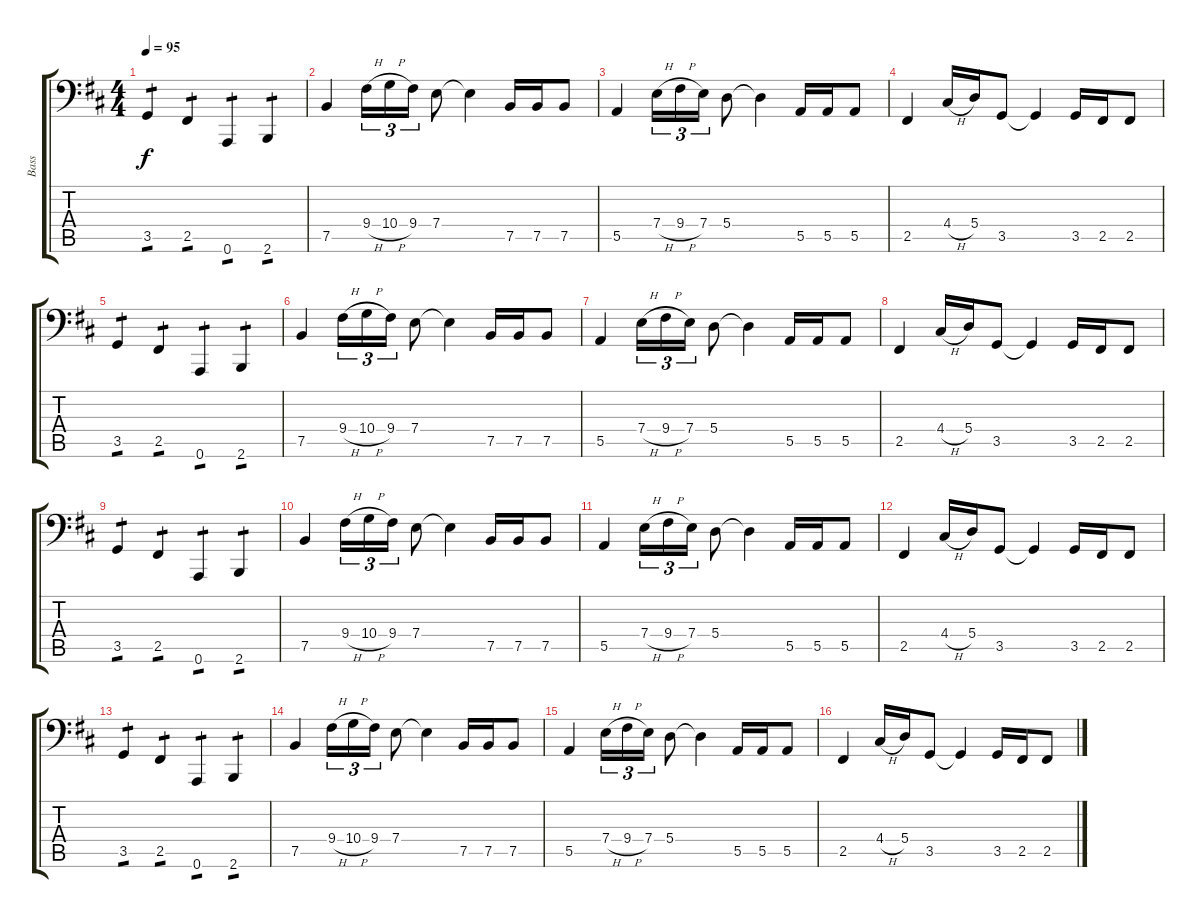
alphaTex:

\track ("Bass" "Bass") {instrument electricbassfinger}
\staff {score tabs}
\tuning (B2 Gb2 D2 A1 E1 A0) {hide}
\ts (4 4)
\tempo 95
\clef f4
\ks bminor
3.5.4{tp 1 dy f} 2.5.4{tp 1} 0.6.4{tp 1} 2.6.4{tp 1} |
7.5.4 9.4{h}.16{tu (3 2)} 10.4{h}.16{tu (3 2)} 9.4.16{tu (3 2)} 7.4.8 7.4{t}.4 7.5.16 7.5.16 7.5.8 |
5.5.4 7.4{h}.16{tu (3 2)} 9.4{h}.16{tu (3 2)} 7.4.16{tu (3 2)} 5.4.8 5.4{t}.4 5.5.16 5.5.16 5.5.8 |
2.5.4 4.4{h}.16 5.4.16 3.5.8 3.5{t}.4 3.5.16 2.5.16 2.5.8 |
3.5.4{tp 1} 2.5.4{tp 1} 0.6.4{tp 1} 2.6.4{tp 1} |
7.5.4 9.4{h}.16{tu (3 2)} 10.4{h}.16{tu (3 2)} 9.4.16{tu (3 2)} 7.4.8 7.4{t}.4 7.5.16 7.5.16 7.5.8 |
5.5.4 7.4{h}.16{tu (3 2)} 9.4{h}.16{tu (3 2)} 7.4.16{tu (3 2)} 5.4.8 5.4{t}.4 5.5.16 5.5.16 5.5.8 |
2.5.4 4.4{h}.16 5.4.16 3.5.8 3.5{t}.4 3.5.16 2.5.16 2.5.8 |
3.5.4{tp 1} 2.5.4{tp 1} 0.6.4{tp 1} 2.6.4{tp 1} |
7.5.4 9.4{h}.16{tu (3 2)} 10.4{h}.16{tu (3 2)} 9.4.16{tu (3 2)} 7.4.8 7.4{t}.4 7.5.16 7.5.16 7.5.8 |
5.5.4 7.4{h}.16{tu (3 2)} 9.4{h}.16{tu (3 2)} 7.4.16{tu (3 2)} 5.4.8 5.4{t}.4 5.5.16 5.5.16 5.5.8 |
2.5.4 4.4{h}.16 5.4.16 3.5.8 3.5{t}.4 3.5.16 2.5.16 2.5.8 |
3.5.4{tp 1} 2.5.4{tp 1} 0.6.4{tp 1} 2.6.4{tp 1} |
7.5.4 9.4{h}.16{tu (3 2)} 10.4{h}.16{tu (3 2)} 9.4.16{tu (3 2)} 7.4.8 7.4{t}.4 7.5.16 7.5.16 7.5.8 |
5.5.4 7.4{h}.16{tu (3 2)} 9.4{h}.16{tu (3 2)} 7.4.16{tu (3 2)} 5.4.8 5.4{t}.4 5.5.16 5.5.16 5.5.8 |
2.5.4 4.4{h}.16 5.4.16 3.5.8 3.5{t}.4 3.5.16 2.5.16 2.5.8
